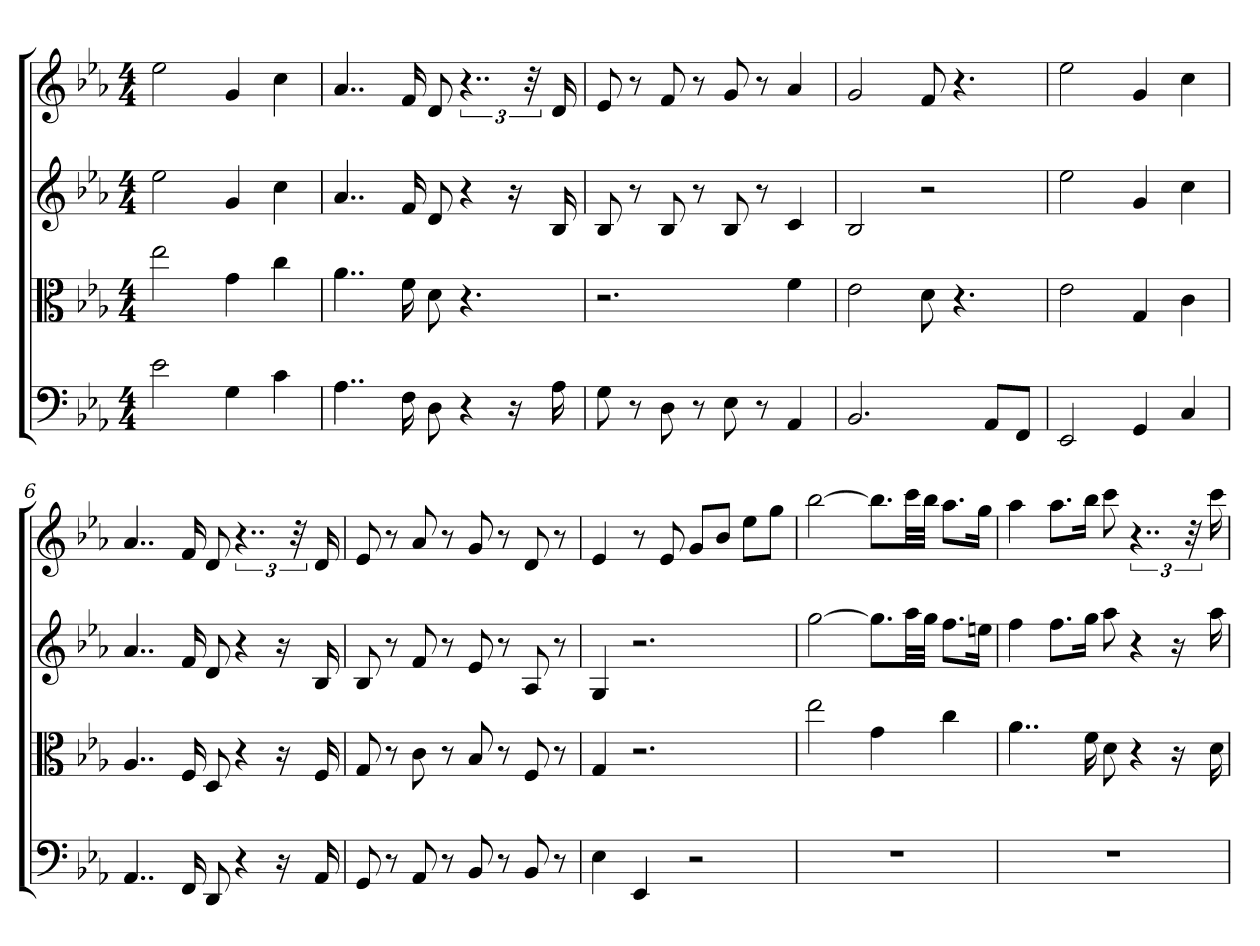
**kern	**kern	**kern	**kern
*part4	*part3	*part2	*part1
*staff4	*staff3	*staff2	*staff1
*clefF4	*clefC3	*	*
*k[b-e-a-]	*k[b-e-a-]	*k[b-e-a-]	*k[b-e-a-]
*E-:	*E-:	*E-:	*E-:
*M4/4	*M4/4	*M4/4	*M4/4
=	=	=	=
2e-	2ee-	2ee-	2ee-
4G	4g	4g	4g
4c	4cc	4cc	4cc
=2	=2	=2	=2
4..A-	4..a-	4..a-	4..a-
16F	16f	16f	16f
8D	8d	8d	8d
4r	4.r	4r	6..r
16r	.	16r	.
.	.	.	48r
16A-	.	16B-	16d
=3	=3	=3	=3
8G	2.r	8B-	8e-
8r	.	8r	8r
8D	.	8B-	8f
8r	.	8r	8r
8E-	.	8B-	8g
8r	.	8r	8r
4AA-	4f	4c	4a-
=4	=4	=4	=4
2.BB-	2e-	2B-	2g
.	8d	2r	8f
.	4.r	.	4.r
8AA-/L	.	.	.
8FF/J	.	.	.
=5	=5	=5	=5
2EE-	2e-	2ee-	2ee-
4GG	4G	4g	4g
4C	4c	4cc	4cc
=6	=6	=6	=6
4..AA-	4..A-	4..a-	4..a-
16FF	16F	16f	16f
8DD	8D	8d	8d
4r	4r	4r	6..r
16r	16r	16r	.
.	.	.	48r
16AA-	16F	16B-	16d
=7	=7	=7	=7
8GG	8G	8B-	8e-
8r	8r	8r	8r
8AA-	8c	8f	8a-
8r	8r	8r	8r
8BB-	8B-	8e-	8g
8r	8r	8r	8r
8BB-	8F	8A-	8d
8r	8r	8r	8r
=8	=8	=8	=8
4E-	4G	4G	4e-
4EE-	2.r	2.r	8r
.	.	.	8e-
2r	.	.	8gL
.	.	.	8b-J
.	.	.	8ee-L
.	.	.	8ggJ
=9	=9	=9	=9
1r	2ee-	[2gg	[2bb-
.	4g	8.ggL]	8.bb-L]
.	.	32aa-LL	32cccLL
.	.	32ggJJJ	32bb-JJJ
.	4cc	8.ffL	8.aa-L
.	.	16eenJk	16ggJk
=10	=10	=10	=10
1r	4..a-	4ff	4aa-
.	.	8.ffL	8.aa-L
.	16f	16ggJk	16bb-Jk
.	8d	8aa-	8ccc
.	4r	4r	6..r
.	16r	16r	.
.	.	.	48r
.	16d	16aa-	16ccc
=	=	=	=
*-	*-	*-	*-
